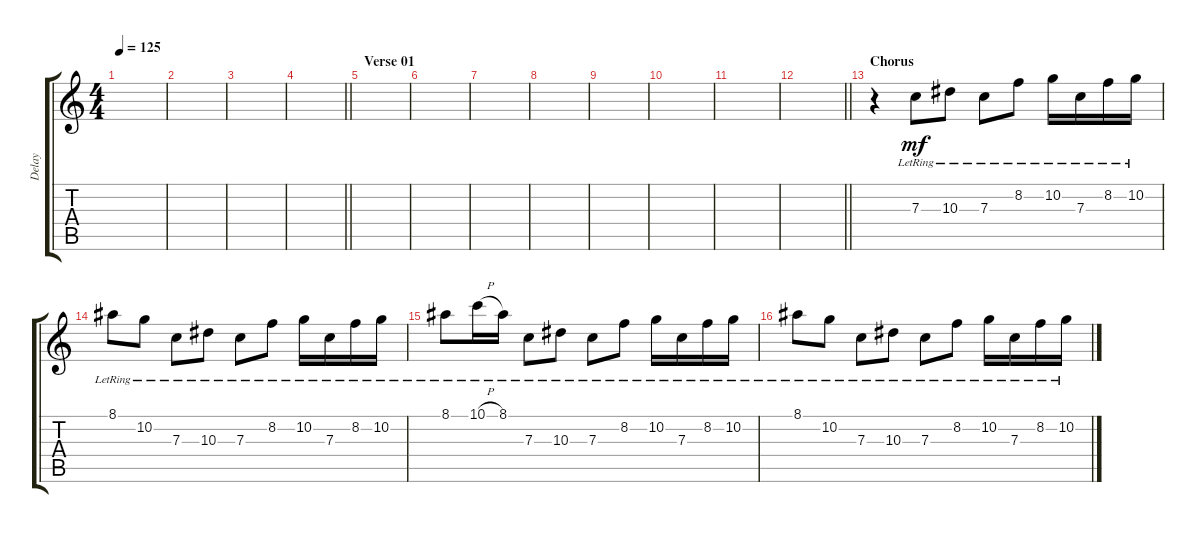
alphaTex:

\track ("Delay" "Delay") {instrument electricguitarclean}
\staff {score tabs}
\tuning (D4 A3 F3 C3 G2 C2) {hide}
\ts (4 4)
\tempo 125
\clef g2
\ks c
|
|
|
\barLineRight lightlight
|
\section ("" "Verse 01")
|
|
|
|
|
|
|
\barLineRight lightlight
|
\section ("" "Chorus")
r.4 7.3{lr}.8{dy mf} 10.3{lr}.8 7.3{lr}.8 8.2{lr}.8 10.2{lr}.16 7.3{lr}.16 8.2{lr}.16 10.2{lr}.16 |
8.1{lr}.8 10.2{lr}.8 7.3{lr}.8 10.3{lr}.8 7.3{lr}.8 8.2{lr}.8 10.2{lr}.16 7.3{lr}.16 8.2{lr}.16 10.2{lr}.16 |
8.1{lr}.8 10.1{h lr}.16 8.1{lr}.16 7.3{lr}.8 10.3{lr}.8 7.3{lr}.8 8.2{lr}.8 10.2{lr}.16 7.3{lr}.16 8.2{lr}.16 10.2{lr}.16 |
8.1{lr}.8 10.2{lr}.8 7.3{lr}.8 10.3{lr}.8 7.3{lr}.8 8.2{lr}.8 10.2{lr}.16 7.3{lr}.16 8.2{lr}.16 10.2{lr}.16
